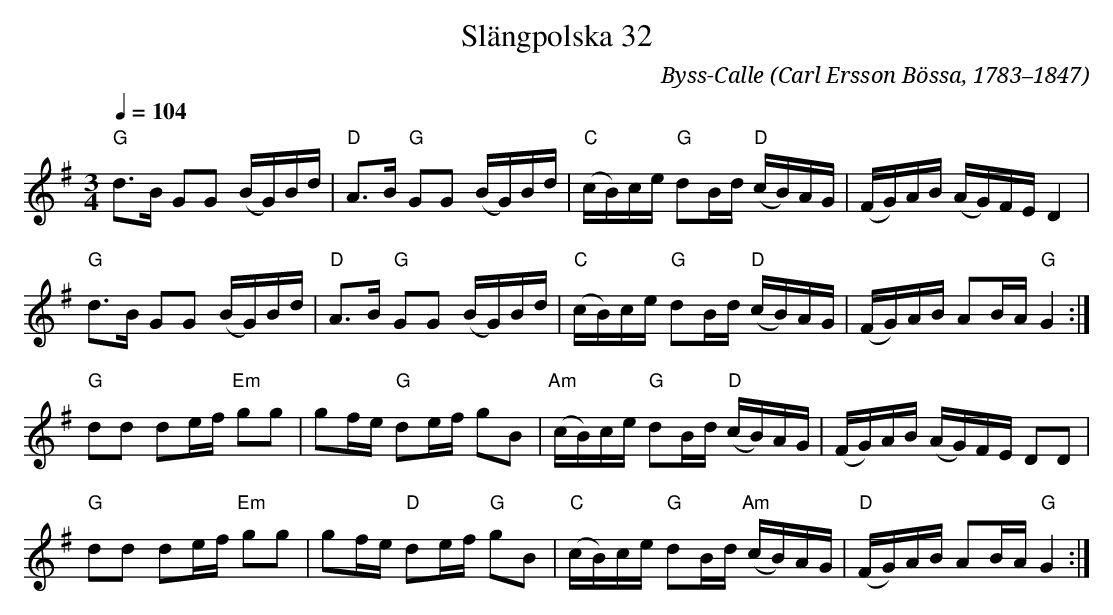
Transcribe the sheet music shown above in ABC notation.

X:1
T: Sl\"angpolska 32
C: Byss-Calle (Carl Ersson B\"ossa, 1783–1847)
Q: 1/4=104
M: 3/4
L: 1/8
K: G
"G" d>B GG (B/G/)B/d/ | "D"A>B "G"GG (B/G/)B/d/ |\
 "C"(c/B/)c/e/ "G"dB/d/ "D"(c/B/)A/G/ | (F/G/)A/B/ (A/G/)F/E/ D2 |
 "G"d>B GG (B/G/)B/d/ | "D"A>B "G"GG (B/G/)B/d/ |\
 "C"(c/B/)c/e/ "G"dB/d/ "D"(c/B/)A/G/ | (F/G/)A/B/ AB/A/ "G"G2 :|
"G"dd de/f/ "Em"gg | gf/e/ "G"de/f/ gB |\
 "Am"(c/B/)c/e/ "G"dB/d/ "D"(c/B/)A/G/ | (F/G/)A/B/ (A/G/)F/E/ DD |
 "G"dd de/f/ "Em"gg | gf/e/ "D"de/f/ "G"gB |\
 "C"(c/B/)c/e/ "G"dB/d/ "Am"(c/B/)A/G/ | "D"(F/G/)A/B/ AB/A/ "G"G2 :|
